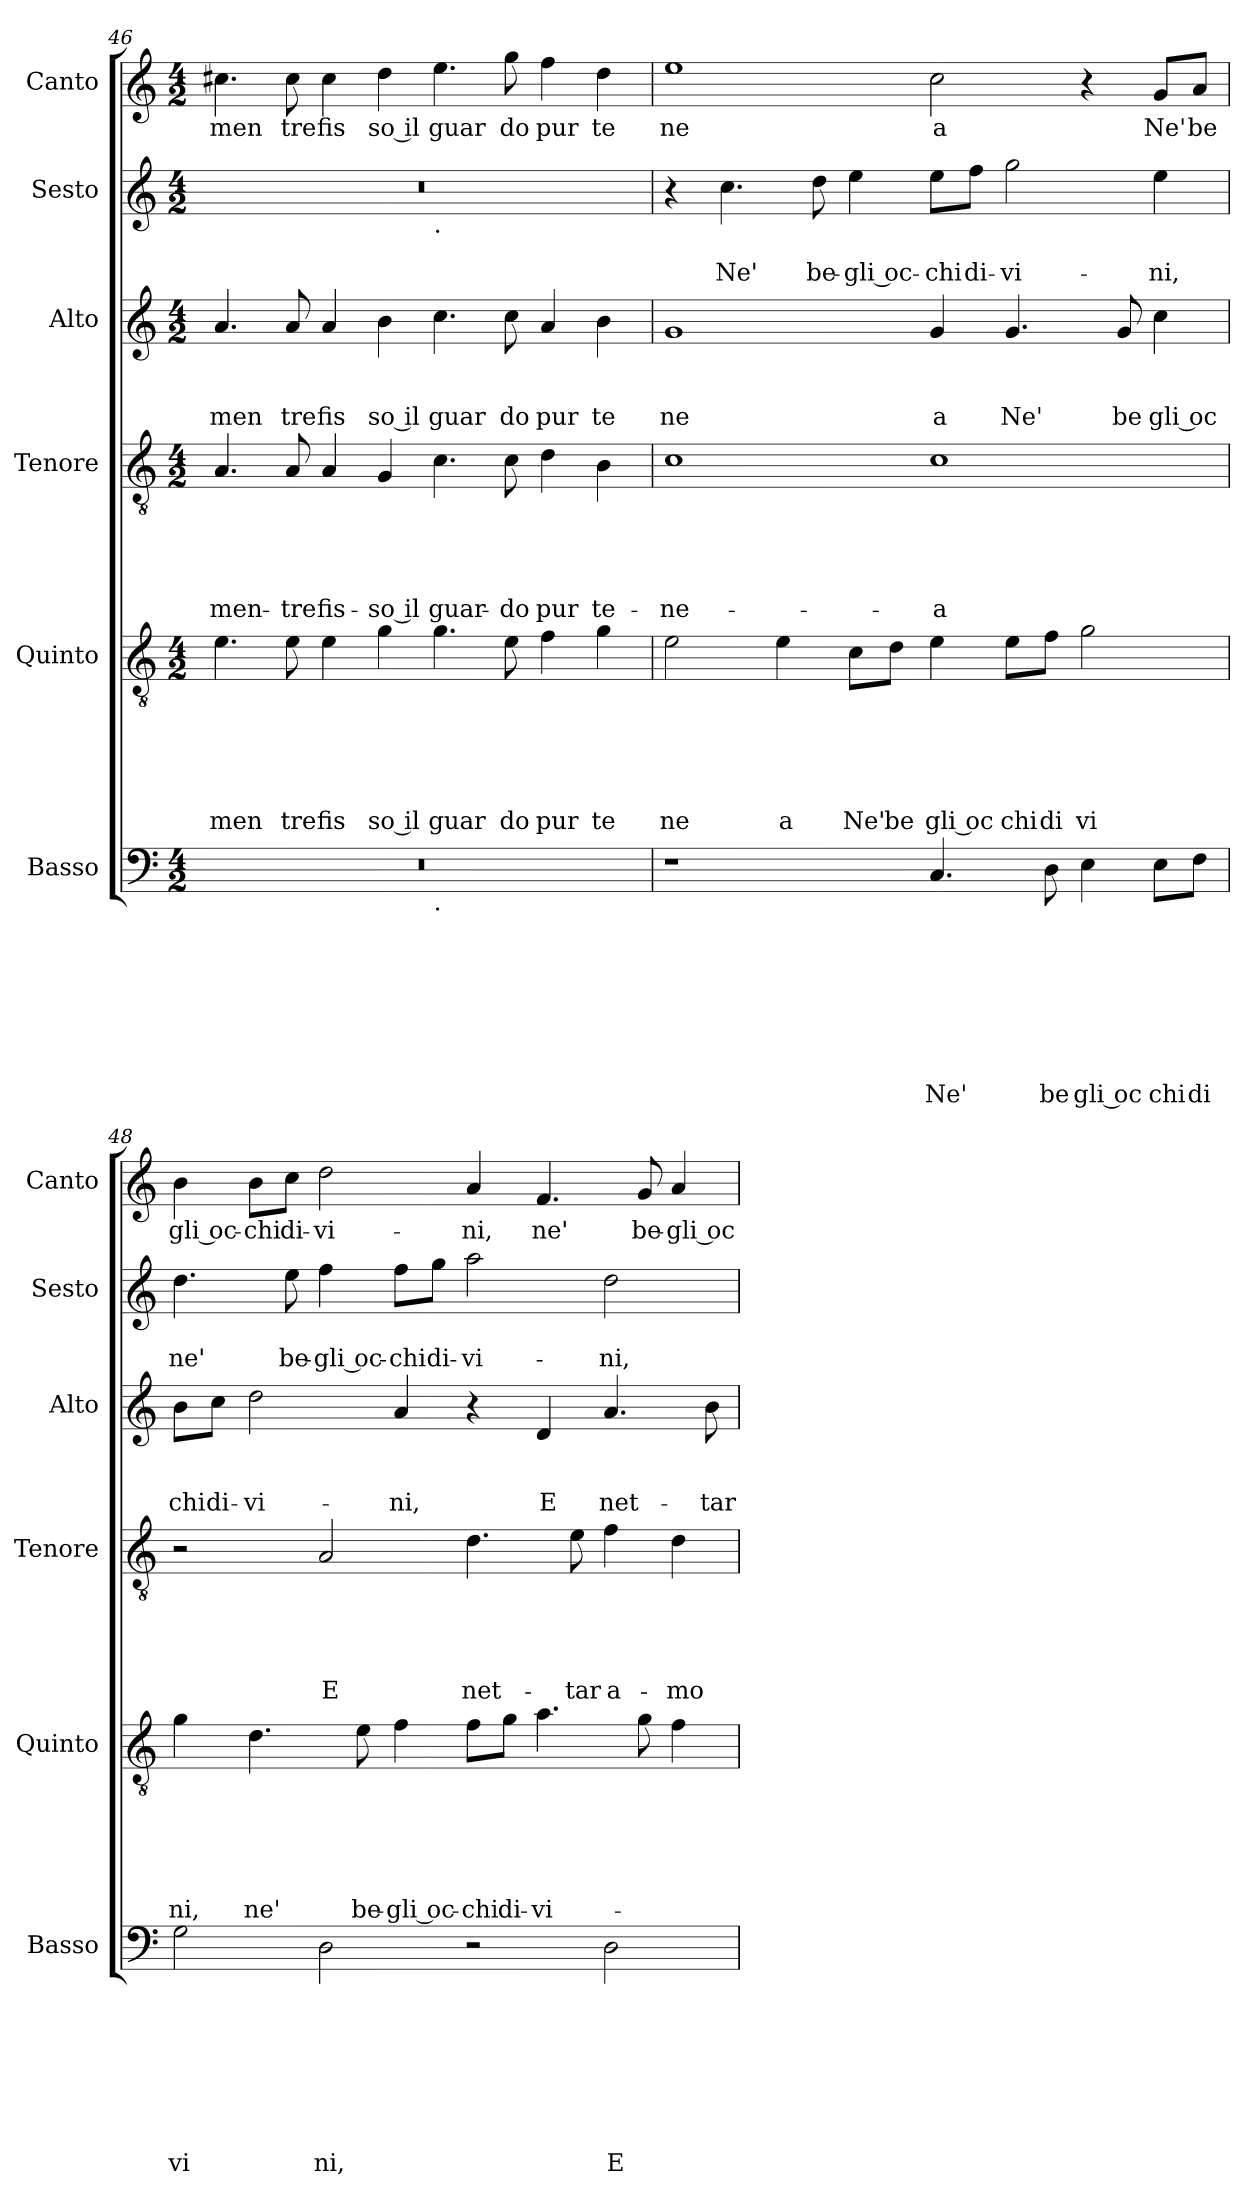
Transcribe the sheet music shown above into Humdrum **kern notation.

**kern	**text	**text	**text	**text	**text	**text	**text	**text	**kern	**text	**text	**text	**text	**text	**text	**kern	**text	**text	**text	**text	**text	**kern	**text	**text	**text	**kern	**text	**text	**kern	**text
*part6	*part6	*part6	*part6	*part6	*part6	*part6	*part6	*part6	*part5	*part5	*part5	*part5	*part5	*part5	*part5	*part4	*part4	*part4	*part4	*part4	*part4	*part3	*part3	*part3	*part3	*part2	*part2	*part2	*part1	*part1
*staff6	*staff6	*staff6	*staff6	*staff6	*staff6	*staff6	*staff6	*staff6	*staff5	*staff5	*staff5	*staff5	*staff5	*staff5	*staff5	*staff4	*staff4	*staff4	*staff4	*staff4	*staff4	*staff3	*staff3	*staff3	*staff3	*staff2	*staff2	*staff2	*staff1	*staff1
*I"Basso	*	*	*	*	*	*	*	*	*I"Quinto	*	*	*	*	*	*	*I"Tenore	*	*	*	*	*	*I"Alto	*	*	*	*I"Sesto	*	*	*I"Canto	*
*I'Basso	*	*	*	*	*	*	*	*	*I'Quinto	*	*	*	*	*	*	*I'Tenore	*	*	*	*	*	*I'Alto	*	*	*	*I'Sesto	*	*	*I'Canto	*
*clefF4	*	*	*	*	*	*	*	*	*clefGv2	*	*	*	*	*	*	*clefGv2	*	*	*	*	*	*clefG2	*	*	*	*clefG2	*	*	*clefG2	*
*k[]	*	*	*	*	*	*	*	*	*k[]	*	*	*	*	*	*	*k[]	*	*	*	*	*	*k[]	*	*	*	*k[]	*	*	*k[]	*
*C:	*	*	*	*	*	*	*	*	*C:	*	*	*	*	*	*	*C:	*	*	*	*	*	*C:	*	*	*	*C:	*	*	*C:	*
*M4/2	*	*	*	*	*	*	*	*	*M4/2	*	*	*	*	*	*	*M4/2	*	*	*	*	*	*M4/2	*	*	*	*M4/2	*	*	*M4/2	*
=46	=46	=46	=46	=46	=46	=46	=46	=46	=46	=46	=46	=46	=46	=46	=46	=46	=46	=46	=46	=46	=46	=46	=46	=46	=46	=46	=46	=46	=46	=46
!	!	!	!	!	!	!	!	!	!	!	!	!	!	!	!LO:LY:b	!	!	!	!	!	!LO:LY:b	!	!	!	!LO:LY:b	!	!	!	!	!LO:LY:b
*^	*	*	*	*	*	*	*	*	*	*	*	*	*	*	*	*	*	*	*	*	*	*	*	*	*	*^	*	*	*	*
0r	1ryy	.	.	.	.	.	.	.	.	4.e\	.	.	.	.	.	men	4.A/	.	.	.	.	men-	4.a/	.	.	men	0r	1ryy	.	.	4.cc#X\	men
!	!	!	!	!	!	!	!	!	!	!	!	!	!	!	!	!LO:LY:b	!	!	!	!	!	!LO:LY:b	!	!	!	!LO:LY:b	!	!	!	!	!	!LO:LY:b
.	.	.	.	.	.	.	.	.	.	8e\	.	.	.	.	.	tre	8A/	.	.	.	.	-tre	8a/	.	.	tre	.	.	.	.	8cc#\	tre
!	!	!	!	!	!	!	!	!	!	!	!	!	!	!	!	!LO:LY:b	!	!	!	!	!	!LO:LY:b	!	!	!	!LO:LY:b	!	!	!	!	!	!LO:LY:b
.	.	.	.	.	.	.	.	.	.	4e\	.	.	.	.	.	fis	4A/	.	.	.	.	fis-	4a/	.	.	fis	.	.	.	.	4cc#\	fis
!	!	!	!	!	!	!	!	!	!	!	!	!	!	!	!	!LO:LY:b:rj	!	!	!	!	!	!LO:LY:b:rj	!	!	!	!LO:LY:b:rj	!	!	!	!	!	!LO:LY:b:rj
.	.	.	.	.	.	.	.	.	.	4g\	.	.	.	.	.	so il	4G/	.	.	.	.	-so il	4b\	.	.	so il	.	.	.	.	4dd\	so il
!	!	!	!	!	!	!	!	!	!	!	!	!	!	!	!	!	!	!	!	!	!	!	!	!	!	!	!	!LO:TX:b:t=.	!	!	!	!
!	!LO:TX:b:t=.	!	!	!	!	!	!	!	!	!	!	!	!	!	!	!	!	!	!	!	!	!	!	!	!	!	!	!	!	!	!	!
!	!	!	!	!	!	!	!	!	!	!	!	!	!	!	!	!LO:LY:b	!	!	!	!	!	!LO:LY:b	!	!	!	!LO:LY:b	!	!	!	!	!	!LO:LY:b
.	1ryy	.	.	.	.	.	.	.	.	4.g\	.	.	.	.	.	guar	4.c\	.	.	.	.	guar-	4.cc\	.	.	guar	.	1ryy	.	.	4.ee\	guar
!	!	!	!	!	!	!	!	!	!	!	!	!	!	!	!	!LO:LY:b	!	!	!	!	!	!LO:LY:b	!	!	!	!LO:LY:b	!	!	!	!	!	!LO:LY:b
.	.	.	.	.	.	.	.	.	.	8e\	.	.	.	.	.	do	8c\	.	.	.	.	-do	8cc\	.	.	do	.	.	.	.	8gg\	do
!	!	!	!	!	!	!	!	!	!	!	!	!	!	!	!	!LO:LY:b	!	!	!	!	!	!LO:LY:b	!	!	!	!LO:LY:b	!	!	!	!	!	!LO:LY:b
.	.	.	.	.	.	.	.	.	.	4f\	.	.	.	.	.	pur	4d\	.	.	.	.	pur	4a/	.	.	pur	.	.	.	.	4ff\	pur
!	!	!	!	!	!	!	!	!	!	!	!	!	!	!	!	!LO:LY:b	!	!	!	!	!	!LO:LY:b	!	!	!	!LO:LY:b	!	!	!	!	!	!LO:LY:b
.	.	.	.	.	.	.	.	.	.	4g\	.	.	.	.	.	te	4B\	.	.	.	.	te-	4b\	.	.	te	.	.	.	.	4dd\	te
=47	=47	=47	=47	=47	=47	=47	=47	=47	=47	=47	=47	=47	=47	=47	=47	=47	=47	=47	=47	=47	=47	=47	=47	=47	=47	=47	=47	=47	=47	=47	=47	=47
!	!	!	!	!	!	!	!	!	!	!	!	!	!	!	!	!LO:LY:b	!	!	!	!	!	!LO:LY:b	!	!	!	!LO:LY:b	!	!	!	!	!	!LO:LY:b
*v	*v	*	*	*	*	*	*	*	*	*	*	*	*	*	*	*	*	*	*	*	*	*	*	*	*	*	*v	*v	*	*	*	*
1r	.	.	.	.	.	.	.	.	2e\	.	.	.	.	.	ne	1c	.	.	.	.	-ne-	1g	.	.	ne	4r	.	.	1ee	ne
!	!	!	!	!	!	!	!	!	!	!	!	!	!	!	!	!	!	!	!	!	!	!	!	!	!	!	!	!LO:LY:b	!	!
.	.	.	.	.	.	.	.	.	.	.	.	.	.	.	.	.	.	.	.	.	.	.	.	.	.	4.cc\	.	Ne'	.	.
!	!	!	!	!	!	!	!	!	!	!	!	!	!	!	!LO:LY:b	!	!	!	!	!	!	!	!	!	!	!	!	!	!	!
.	.	.	.	.	.	.	.	.	4e\	.	.	.	.	.	a	.	.	.	.	.	.	.	.	.	.	.	.	.	.	.
!	!	!	!	!	!	!	!	!	!	!	!	!	!	!	!	!	!	!	!	!	!	!	!	!	!	!	!	!LO:LY:b	!	!
.	.	.	.	.	.	.	.	.	.	.	.	.	.	.	.	.	.	.	.	.	.	.	.	.	.	8dd\	.	be-	.	.
!	!	!	!	!	!	!	!	!	!	!	!	!	!	!	!LO:LY:b	!	!	!	!	!	!	!	!	!	!	!	!	!LO:LY:b:rj	!	!
.	.	.	.	.	.	.	.	.	8c\L	.	.	.	.	.	Ne'	.	.	.	.	.	.	.	.	.	.	4ee\	.	-gli oc-	.	.
!	!	!	!	!	!	!	!	!	!	!	!	!	!	!	!LO:LY:b	!	!	!	!	!	!	!	!	!	!	!	!	!	!	!
.	.	.	.	.	.	.	.	.	8d\J	.	.	.	.	.	be	.	.	.	.	.	.	.	.	.	.	.	.	.	.	.
!	!	!	!	!	!	!	!	!LO:LY:b	!	!	!	!	!	!	!LO:LY:b:rj	!	!	!	!	!	!LO:LY:b	!	!	!	!LO:LY:b	!	!	!LO:LY:b	!	!LO:LY:b
4.C/	.	.	.	.	.	.	.	Ne'	4e\	.	.	.	.	.	gli oc	1c	.	.	.	.	-a	4g/	.	.	a	8ee\L	.	-chi	2cc\	a
!	!	!	!	!	!	!	!	!	!	!	!	!	!	!	!	!	!	!	!	!	!	!	!	!	!	!	!	!LO:LY:b	!	!
.	.	.	.	.	.	.	.	.	.	.	.	.	.	.	.	.	.	.	.	.	.	.	.	.	.	8ff\J	.	di-	.	.
!	!	!	!	!	!	!	!	!	!	!	!	!	!	!	!LO:LY:b	!	!	!	!	!	!	!	!	!	!LO:LY:b	!	!	!LO:LY:b	!	!
.	.	.	.	.	.	.	.	.	8e\L	.	.	.	.	.	chi	.	.	.	.	.	.	4.g/	.	.	Ne'	2gg\	.	-vi-	.	.
!	!	!	!	!	!	!	!	!LO:LY:b	!	!	!	!	!	!	!LO:LY:b	!	!	!	!	!	!	!	!	!	!	!	!	!	!	!
8D\	.	.	.	.	.	.	.	be	8f\J	.	.	.	.	.	di	.	.	.	.	.	.	.	.	.	.	.	.	.	.	.
!	!	!	!	!	!	!	!	!LO:LY:b:rj	!	!	!	!	!	!	!LO:LY:b	!	!	!	!	!	!	!	!	!	!	!	!	!	!	!
4E\	.	.	.	.	.	.	.	gli oc	2g\	.	.	.	.	.	vi	.	.	.	.	.	.	.	.	.	.	.	.	.	4r	.
!	!	!	!	!	!	!	!	!	!	!	!	!	!	!	!	!	!	!	!	!	!	!	!	!	!LO:LY:b	!	!	!	!	!
.	.	.	.	.	.	.	.	.	.	.	.	.	.	.	.	.	.	.	.	.	.	8g/	.	.	be	.	.	.	.	.
!	!	!	!	!	!	!	!	!LO:LY:b	!	!	!	!	!	!	!	!	!	!	!	!	!	!	!	!	!LO:LY:b:rj	!	!	!LO:LY:b	!	!LO:LY:b
8E\L	.	.	.	.	.	.	.	chi	.	.	.	.	.	.	.	.	.	.	.	.	.	4cc\	.	.	gli oc	4ee\	.	-ni,	8g/L	Ne'
!	!	!	!	!	!	!	!	!LO:LY:b	!	!	!	!	!	!	!	!	!	!	!	!	!	!	!	!	!	!	!	!	!	!LO:LY:b
8F\J	.	.	.	.	.	.	.	di	.	.	.	.	.	.	.	.	.	.	.	.	.	.	.	.	.	.	.	.	8a/J	be
!!LO:PB:g=z
=48	=48	=48	=48	=48	=48	=48	=48	=48	=48	=48	=48	=48	=48	=48	=48	=48	=48	=48	=48	=48	=48	=48	=48	=48	=48	=48	=48	=48	=48	=48
!	!	!	!	!	!	!	!	!LO:LY:b	!	!	!	!	!	!	!LO:LY:b	!	!	!	!	!	!	!	!	!	!LO:LY:b	!	!	!LO:LY:b	!	!LO:LY:b:rj
2G\	.	.	.	.	.	.	.	vi	4g\	.	.	.	.	.	ni,	2r	.	.	.	.	.	8b\L	.	.	chi	4.dd\	.	ne'	4b\	gli oc-
!	!	!	!	!	!	!	!	!	!	!	!	!	!	!	!	!	!	!	!	!	!	!	!	!	!LO:LY:b	!	!	!	!	!
.	.	.	.	.	.	.	.	.	.	.	.	.	.	.	.	.	.	.	.	.	.	8cc\J	.	.	di-	.	.	.	.	.
!	!	!	!	!	!	!	!	!	!	!	!	!	!	!	!LO:LY:b	!	!	!	!	!	!	!	!	!	!LO:LY:b	!	!	!	!	!LO:LY:b
.	.	.	.	.	.	.	.	.	4.d\	.	.	.	.	.	ne'	.	.	.	.	.	.	2dd\	.	.	-vi-	.	.	.	8b\L	-chi
!	!	!	!	!	!	!	!	!	!	!	!	!	!	!	!	!	!	!	!	!	!	!	!	!	!	!	!	!LO:LY:b	!	!LO:LY:b
.	.	.	.	.	.	.	.	.	.	.	.	.	.	.	.	.	.	.	.	.	.	.	.	.	.	8ee\	.	be-	8cc\J	di-
!	!	!	!	!	!	!	!	!LO:LY:b	!	!	!	!	!	!	!	!	!	!	!	!	!LO:LY:b	!	!	!	!	!	!	!LO:LY:b:rj	!	!LO:LY:b
2D\	.	.	.	.	.	.	.	ni,	.	.	.	.	.	.	.	2A/	.	.	.	.	E	.	.	.	.	4ff\	.	-gli oc-	2dd\	-vi-
!	!	!	!	!	!	!	!	!	!	!	!	!	!	!	!LO:LY:b	!	!	!	!	!	!	!	!	!	!	!	!	!	!	!
.	.	.	.	.	.	.	.	.	8e\	.	.	.	.	.	be-	.	.	.	.	.	.	.	.	.	.	.	.	.	.	.
!	!	!	!	!	!	!	!	!	!	!	!	!	!	!	!LO:LY:b:rj	!	!	!	!	!	!	!	!	!	!LO:LY:b	!	!	!LO:LY:b	!	!
.	.	.	.	.	.	.	.	.	4f\	.	.	.	.	.	-gli oc-	.	.	.	.	.	.	4a/	.	.	-ni,	8ff\L	.	-chi	.	.
!	!	!	!	!	!	!	!	!	!	!	!	!	!	!	!	!	!	!	!	!	!	!	!	!	!	!	!	!LO:LY:b	!	!
.	.	.	.	.	.	.	.	.	.	.	.	.	.	.	.	.	.	.	.	.	.	.	.	.	.	8gg\J	.	di-	.	.
!	!	!	!	!	!	!	!	!	!	!	!	!	!	!	!LO:LY:b	!	!	!	!	!	!LO:LY:b	!	!	!	!	!	!	!LO:LY:b	!	!LO:LY:b
2r	.	.	.	.	.	.	.	.	8f\L	.	.	.	.	.	-chi	4.d\	.	.	.	.	net-	4r	.	.	.	2aa\	.	-vi-	4a/	-ni,
!	!	!	!	!	!	!	!	!	!	!	!	!	!	!	!LO:LY:b	!	!	!	!	!	!	!	!	!	!	!	!	!	!	!
.	.	.	.	.	.	.	.	.	8g\J	.	.	.	.	.	di-	.	.	.	.	.	.	.	.	.	.	.	.	.	.	.
!	!	!	!	!	!	!	!	!	!	!	!	!	!	!	!LO:LY:b	!	!	!	!	!	!	!	!	!	!LO:LY:b	!	!	!	!	!LO:LY:b
.	.	.	.	.	.	.	.	.	4.a\	.	.	.	.	.	-vi-	.	.	.	.	.	.	4d/	.	.	E	.	.	.	4.f/	ne'
!	!	!	!	!	!	!	!	!	!	!	!	!	!	!	!	!	!	!	!	!	!LO:LY:b	!	!	!	!	!	!	!	!	!
.	.	.	.	.	.	.	.	.	.	.	.	.	.	.	.	8e\	.	.	.	.	-tar	.	.	.	.	.	.	.	.	.
!	!	!	!	!	!	!	!	!LO:LY:b	!	!	!	!	!	!	!	!	!	!	!	!	!LO:LY:b	!	!	!	!LO:LY:b	!	!	!LO:LY:b	!	!
2D\	.	.	.	.	.	.	.	E	.	.	.	.	.	.	.	4f\	.	.	.	.	a-	4.a/	.	.	net-	2dd\	.	-ni,	.	.
!	!	!	!	!	!	!	!	!	!	!	!	!	!	!	!	!	!	!	!	!	!	!	!	!	!	!	!	!	!	!LO:LY:b
.	.	.	.	.	.	.	.	.	8g\	.	.	.	.	.	.	.	.	.	.	.	.	.	.	.	.	.	.	.	8g/	be-
!	!	!	!	!	!	!	!	!	!	!	!	!	!	!	!	!	!	!	!	!	!LO:LY:b	!	!	!	!	!	!	!	!	!LO:LY:b:rj
.	.	.	.	.	.	.	.	.	4f\	.	.	.	.	.	.	4d\	.	.	.	.	-mo-	.	.	.	.	.	.	.	4a/	-gli oc-
!	!	!	!	!	!	!	!	!	!	!	!	!	!	!	!	!	!	!	!	!	!	!	!	!	!LO:LY:b	!	!	!	!	!
.	.	.	.	.	.	.	.	.	.	.	.	.	.	.	.	.	.	.	.	.	.	8b\	.	.	-tar	.	.	.	.	.
=	=	=	=	=	=	=	=	=	=	=	=	=	=	=	=	=	=	=	=	=	=	=	=	=	=	=	=	=	=	=
*-	*-	*-	*-	*-	*-	*-	*-	*-	*-	*-	*-	*-	*-	*-	*-	*-	*-	*-	*-	*-	*-	*-	*-	*-	*-	*-	*-	*-	*-	*-
